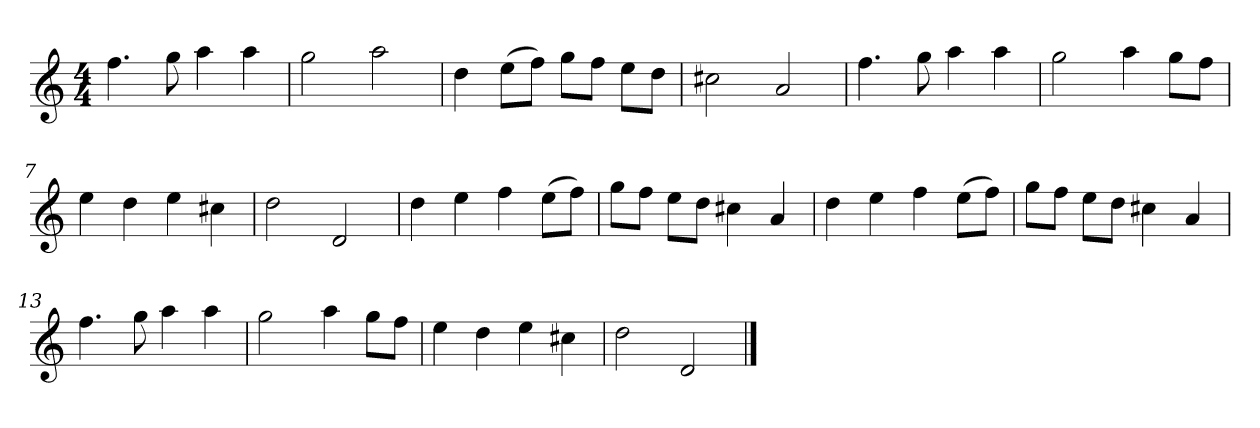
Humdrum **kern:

**kern
*part1
*staff1
*k[]
*M4/4
*MM120
=1
4.ff
8gg
4aa
4aa
=2
2gg
2aa
=3
4dd
(8eeL
8ffJ)
8ggL
8ffJ
8eeL
8ddJ
=4
2cc#X
2a
=5
4.ff
8gg
4aa
4aa
=6
2gg
4aa
8ggL
8ffJ
=7
4ee
4dd
4ee
4cc#X
=8
2dd
2d
=9
4dd
4ee
4ff
(8eeL
8ffJ)
=10
8ggL
8ffJ
8eeL
8ddJ
4cc#X
4a
=11
4dd
4ee
4ff
(8eeL
8ffJ)
=12
8ggL
8ffJ
8eeL
8ddJ
4cc#X
4a
=13
4.ff
8gg
4aa
4aa
=14
2gg
4aa
8ggL
8ffJ
=15
4ee
4dd
4ee
4cc#X
=16
2dd
2d
==
*-
